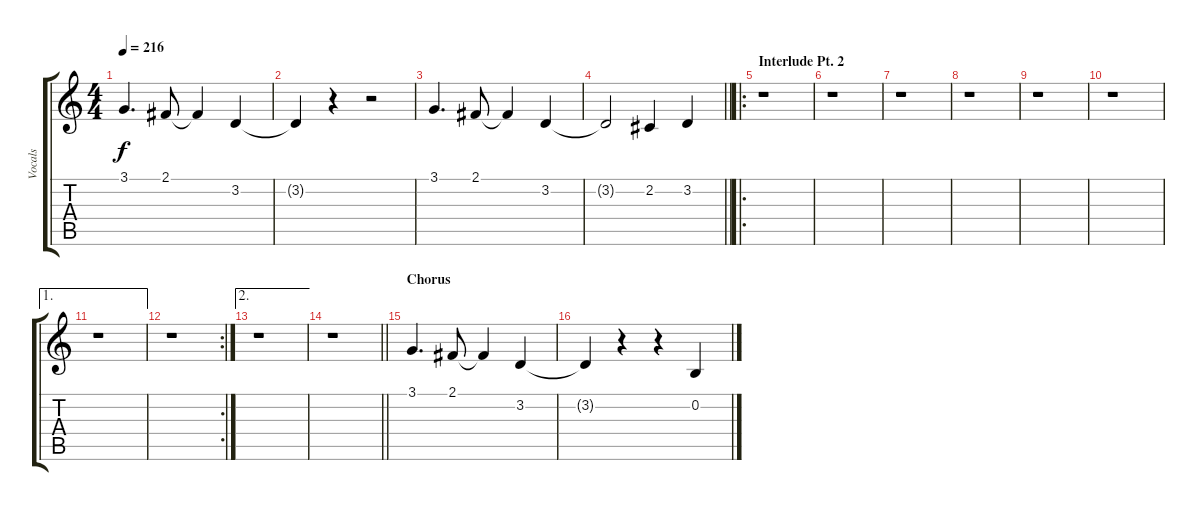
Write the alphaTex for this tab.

\track ("Vocals" "Vocals") {instrument altosax}
\staff {score tabs}
\tuning (E4 B3 G3 D3 A2 E2) {hide}
\ts (4 4)
\tempo 216
\clef g2
\ks c
3.1.4{d dy f} 2.1.8 2.1{t}.4 3.2.4 |
3.2{t}.4 r.4 r.2 |
3.1.4{d} 2.1.8 2.1{t}.4 3.2.4 |
\barLineRight lightlight
3.2{t}.2 2.2.4 3.2.4 |
\ro
\section ("" "Interlude Pt. 2")
r.1 |
r.1 |
r.1 |
r.1 |
r.1 |
r.1 |
\ae 1
r.1 |
\rc 2
r.1 |
\ae 2
r.1 |
\barLineRight lightlight
r.1 |
\section ("" "Chorus")
3.1.4{d} 2.1.8 2.1{t}.4 3.2.4 |
3.2{t}.4 r.4 r.4 0.2.4
